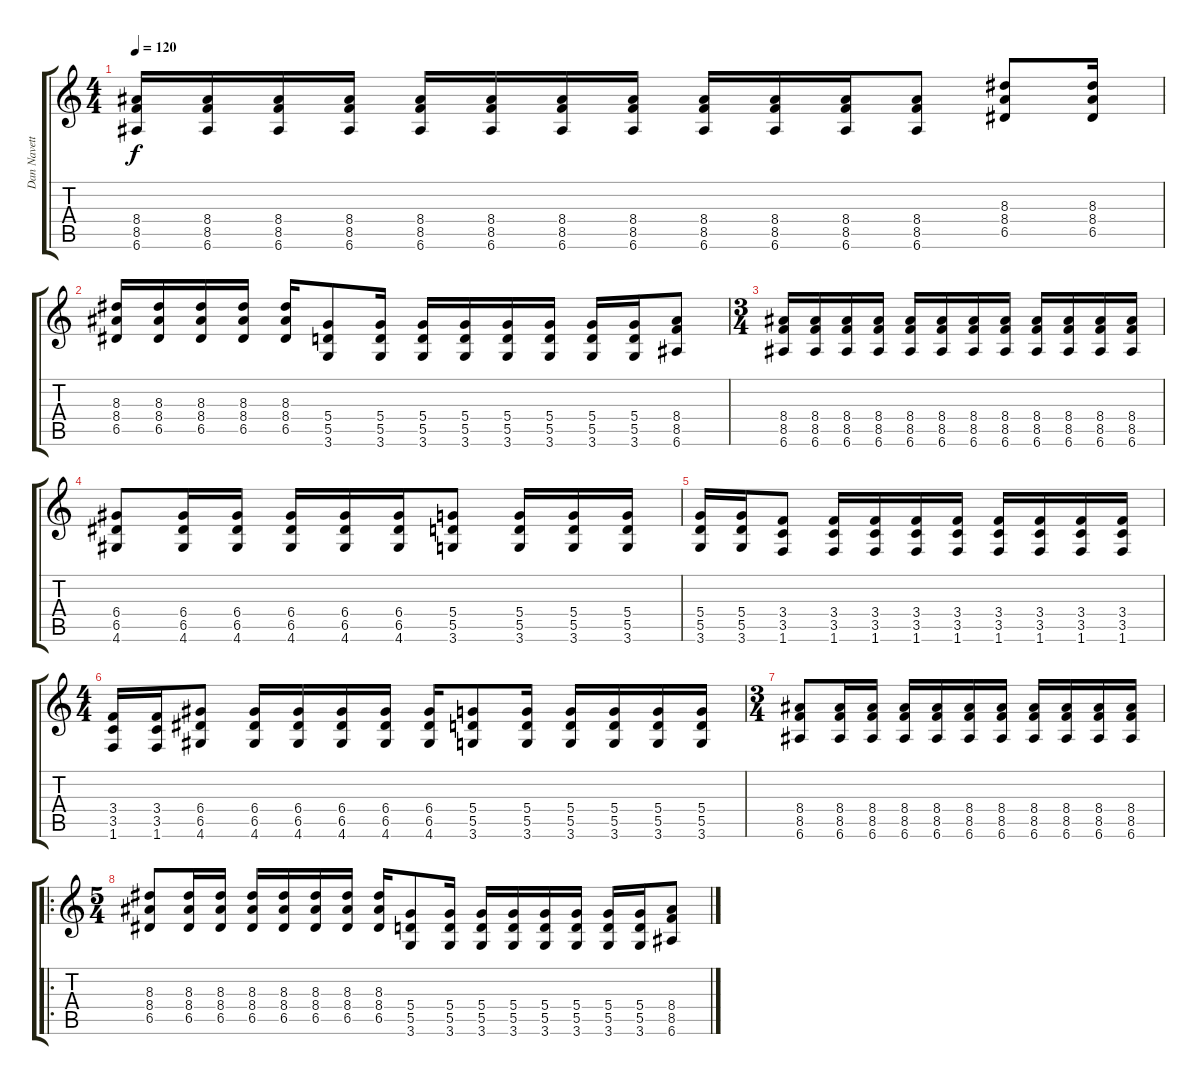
\track ("Dan Navetta" "Dan Navett") {instrument overdrivenguitar}
\staff {score tabs}
\tuning (E4 B3 G3 D3 A2 E2) {hide}
\ts (4 4)
\tempo 120
\clef g2
\ks c
(8.4 8.5 6.6).16{dy f} (8.4 8.5 6.6).16 (8.4 8.5 6.6).16 (8.4 8.5 6.6).16 (8.4 8.5 6.6).16 (8.4 8.5 6.6).16 (8.4 8.5 6.6).16 (8.4 8.5 6.6).16 (8.4 8.5 6.6).16 (8.4 8.5 6.6).16 (8.4 8.5 6.6).16 (8.4 8.5 6.6).8 (8.3 8.4 6.5).8 (8.3 8.4 6.5).16 |
(8.3 8.4 6.5).16 (8.3 8.4 6.5).16 (8.3 8.4 6.5).16 (8.3 8.4 6.5).16 (8.3 8.4 6.5).16 (5.4 5.5 3.6).8 (5.4 5.5 3.6).16 (5.4 5.5 3.6).16 (5.4 5.5 3.6).16 (5.4 5.5 3.6).16 (5.4 5.5 3.6).16 (5.4 5.5 3.6).16 (5.4 5.5 3.6).16 (8.4 8.5 6.6).8 |
\ts (3 4)
(8.4 8.5 6.6).16 (8.4 8.5 6.6).16 (8.4 8.5 6.6).16 (8.4 8.5 6.6).16 (8.4 8.5 6.6).16 (8.4 8.5 6.6).16 (8.4 8.5 6.6).16 (8.4 8.5 6.6).16 (8.4 8.5 6.6).16 (8.4 8.5 6.6).16 (8.4 8.5 6.6).16 (8.4 8.5 6.6).16 |
(6.4 6.5 4.6).8 (6.4 6.5 4.6).16 (6.4 6.5 4.6).16 (6.4 6.5 4.6).16 (6.4 6.5 4.6).16 (6.4 6.5 4.6).16 (5.4 5.5 3.6).8 (5.4 5.5 3.6).16 (5.4 5.5 3.6).16 (5.4 5.5 3.6).16 |
(5.4 5.5 3.6).16 (5.4 5.5 3.6).16 (3.4 3.5 1.6).8 (3.4 3.5 1.6).16 (3.4 3.5 1.6).16 (3.4 3.5 1.6).16 (3.4 3.5 1.6).16 (3.4 3.5 1.6).16 (3.4 3.5 1.6).16 (3.4 3.5 1.6).16 (3.4 3.5 1.6).16 |
\ts (4 4)
(3.4 3.5 1.6).16 (3.4 3.5 1.6).16 (6.4 6.5 4.6).8 (6.4 6.5 4.6).16 (6.4 6.5 4.6).16 (6.4 6.5 4.6).16 (6.4 6.5 4.6).16 (6.4 6.5 4.6).16 (5.4 5.5 3.6).8 (5.4 5.5 3.6).16 (5.4 5.5 3.6).16 (5.4 5.5 3.6).16 (5.4 5.5 3.6).16 (5.4 5.5 3.6).16 |
\ts (3 4)
(8.4 8.5 6.6).8 (8.4 8.5 6.6).16 (8.4 8.5 6.6).16 (8.4 8.5 6.6).16 (8.4 8.5 6.6).16 (8.4 8.5 6.6).16 (8.4 8.5 6.6).16 (8.4 8.5 6.6).16 (8.4 8.5 6.6).16 (8.4 8.5 6.6).16 (8.4 8.5 6.6).16 |
\ro
\ts (5 4)
(8.3 8.4 6.5).8 (8.3 8.4 6.5).16 (8.3 8.4 6.5).16 (8.3 8.4 6.5).16 (8.3 8.4 6.5).16 (8.3 8.4 6.5).16 (8.3 8.4 6.5).16 (8.3 8.4 6.5).16 (5.4 5.5 3.6).8 (5.4 5.5 3.6).16 (5.4 5.5 3.6).16 (5.4 5.5 3.6).16 (5.4 5.5 3.6).16 (5.4 5.5 3.6).16 (5.4 5.5 3.6).16 (5.4 5.5 3.6).16 (8.4 8.5 6.6).8
